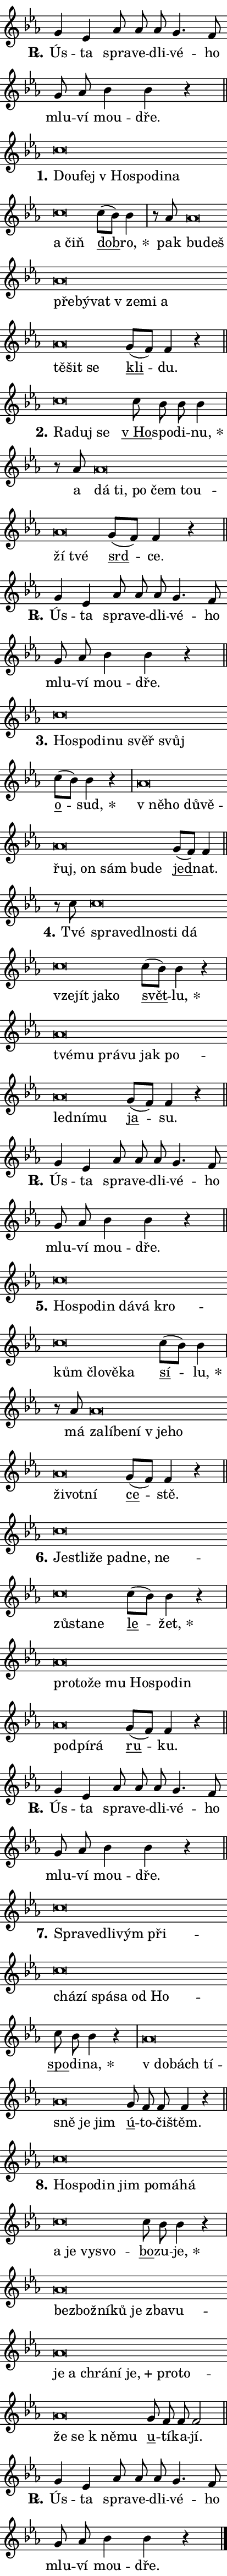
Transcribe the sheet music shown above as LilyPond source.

\version "2.22.1"
\header { tagline = "" }
\paper {
  indent = 0\cm
  top-margin = 0\cm
  right-margin = 0\cm
  bottom-margin = 0\cm
  left-margin = 0\cm
  paper-width = 7\cm
  page-breaking = #ly:one-page-breaking
  system-system-spacing.basic-distance = #11
  score-system-spacing.basic-distance = #11
  ragged-last = ##f
}


%% Author: Thomas Morley
%% https://lists.gnu.org/archive/html/lilypond-user/2020-05/msg00002.html
#(define (line-position grob)
"Returns position of @var[grob} in current system:
   @code{'start}, if at first time-step
   @code{'end}, if at last time-step
   @code{'middle} otherwise
"
  (let* ((col (ly:item-get-column grob))
         (ln (ly:grob-object col 'left-neighbor))
         (rn (ly:grob-object col 'right-neighbor))
         (col-to-check-left (if (ly:grob? ln) ln col))
         (col-to-check-right (if (ly:grob? rn) rn col))
         (break-dir-left
           (and
             (ly:grob-property col-to-check-left 'non-musical #f)
             (ly:item-break-dir col-to-check-left)))
         (break-dir-right
           (and
             (ly:grob-property col-to-check-right 'non-musical #f)
             (ly:item-break-dir col-to-check-right))))
        (cond ((eqv? 1 break-dir-left) 'start)
              ((eqv? -1 break-dir-right) 'end)
              (else 'middle))))

#(define (tranparent-at-line-position vctor)
  (lambda (grob)
  "Relying on @code{line-position} select the relevant enry from @var{vctor}.
Used to determine transparency,"
    (case (line-position grob)
      ((end) (not (vector-ref vctor 0)))
      ((middle) (not (vector-ref vctor 1)))
      ((start) (not (vector-ref vctor 2))))))

noteHeadBreakVisibility =
#(define-music-function (break-visibility)(vector?)
"Makes @code{NoteHead}s transparent relying on @var{break-visibility}"
#{
  \override NoteHead.transparent =
    #(tranparent-at-line-position break-visibility)
#})

#(define delete-ledgers-for-transparent-note-heads
  (lambda (grob)
    "Reads whether a @code{NoteHead} is transparent.
If so this @code{NoteHead} is removed from @code{'note-heads} from
@var{grob}, which is supposed to be @code{LedgerLineSpanner}.
As a result ledgers are not printed for this @code{NoteHead}"
    (let* ((nhds-array (ly:grob-object grob 'note-heads))
           (nhds-list
             (if (ly:grob-array? nhds-array)
                 (ly:grob-array->list nhds-array)
                 '()))
           ;; Relies on the transparent-property being done before
           ;; Staff.LedgerLineSpanner.after-line-breaking is executed.
           ;; This is fragile ...
           (to-keep
             (remove
               (lambda (nhd)
                 (ly:grob-property nhd 'transparent #f))
               nhds-list)))
      ;; TODO find a better method to iterate over grob-arrays, similiar
      ;; to filter/remove etc for lists
      ;; For now rebuilt from scratch
      (set! (ly:grob-object grob 'note-heads)  '())
      (for-each
        (lambda (nhd)
          (ly:pointer-group-interface::add-grob grob 'note-heads nhd))
        to-keep))))

hideNotes = {
  \noteHeadBreakVisibility #begin-of-line-visible
}
unHideNotes = {
  \noteHeadBreakVisibility #all-visible
}

% work-around for resetting accidentals
% https://lilypond.org/doc/v2.23/Documentation/notation/displaying-rhythms#unmetered-music
cadenzaMeasure = {
  \cadenzaOff
  \partial 1024 s1024
  \cadenzaOn
}

#(define-markup-command (accent layout props text) (markup?)
  "Underline accented syllable"
  (interpret-markup layout props
    #{\markup \override #'(offset . 4.3) \underline { #text }#}))

responsum = \markup \concat {
  "R" \hspace #-1.05 \path #0.1 #'((moveto 0 0.07) (lineto 0.9 0.8)) \hspace #0.05 "."
}

\layout {
    \context {
        \Staff
        \remove "Time_signature_engraver"
        \override LedgerLineSpanner.after-line-breaking = #delete-ledgers-for-transparent-note-heads
    }
    \context {
        \Voice {
            \override NoteHead.output-attributes = #'((class . "notehead"))
            \override Hairpin.height = #0.55
        }
    }
    \context {
        \Lyrics {
            \override StanzaNumber.output-attributes = #'((class . "stanzanumber"))
            \override LyricSpace.minimum-distance = #0.9
            \override LyricText.font-name = #"TeX Gyre Schola"
            \override LyricText.font-size = 1
            \override StanzaNumber.font-name = #"TeX Gyre Schola Bold"
            \override StanzaNumber.font-size = 1
        }
    }
}

% magnetic-lyrics.ily
%
%   written by
%     Jean Abou Samra <jean@abou-samra.fr>
%     Werner Lemberg <wl@gnu.org>
%
%   adapted by
%     Jiri Hon <jiri.hon@gmail.com>
%
% Version 2022-Apr-15

% https://www.mail-archive.com/lilypond-user@gnu.org/msg149350.html

#(define (Left_hyphen_pointer_engraver context)
   "Collect syllable-hyphen-syllable occurrences in lyrics and store
them in properties.  This engraver only looks to the left.  For
example, if the lyrics input is @code{foo -- bar}, it does the
following.

@itemize @bullet
@item
Set the @code{text} property of the @code{LyricHyphen} grob between
@q{foo} and @q{bar} to @code{foo}.

@item
Set the @code{left-hyphen} property of the @code{LyricText} grob with
text @q{foo} to the @code{LyricHyphen} grob between @q{foo} and
@q{bar}.
@end itemize

Use this auxiliary engraver in combination with the
@code{lyric-@/text::@/apply-@/magnetic-@/offset!} hook."
   (let ((hyphen #f)
         (text #f))
     (make-engraver
      (acknowledgers
       ((lyric-syllable-interface engraver grob source-engraver)
        (set! text grob)))
      (end-acknowledgers
       ((lyric-hyphen-interface engraver grob source-engraver)
        ;(when (not (grob::has-interface grob 'lyric-space-interface))
          (set! hyphen grob)));)
      ((stop-translation-timestep engraver)
       (when (and text hyphen)
         (ly:grob-set-object! text 'left-hyphen hyphen))
       (set! text #f)
       (set! hyphen #f)))))

#(define (lyric-text::apply-magnetic-offset! grob)
   "If the space between two syllables is less than the value in
property @code{LyricText@/.details@/.squash-threshold}, move the right
syllable to the left so that it gets concatenated with the left
syllable.

Use this function as a hook for
@code{LyricText@/.after-@/line-@/breaking} if the
@code{Left_@/hyphen_@/pointer_@/engraver} is active."
   (let ((hyphen (ly:grob-object grob 'left-hyphen #f)))
     (when hyphen
       (let ((left-text (ly:spanner-bound hyphen LEFT)))
         (when (grob::has-interface left-text 'lyric-syllable-interface)
           (let* ((common (ly:grob-common-refpoint grob left-text X))
                  (this-x-ext (ly:grob-extent grob common X))
                  (left-x-ext
                   (begin
                     ;; Trigger magnetism for left-text.
                     (ly:grob-property left-text 'after-line-breaking)
                     (ly:grob-extent left-text common X)))
                  ;; `delta` is the gap width between two syllables.
                  (delta (- (interval-start this-x-ext)
                            (interval-end left-x-ext)))
                  (details (ly:grob-property grob 'details))
                  (threshold (assoc-get 'squash-threshold details 0.2)))
             (when (< delta threshold)
               (let* (;; We have to manipulate the input text so that
                      ;; ligatures crossing syllable boundaries are not
                      ;; disabled.  For languages based on the Latin
                      ;; script this is essentially a beautification.
                      ;; However, for non-Western scripts it can be a
                      ;; necessity.
                      (lt (ly:grob-property left-text 'text))
                      (rt (ly:grob-property grob 'text))
                      (is-space (grob::has-interface hyphen 'lyric-space-interface))
                      (space (if is-space " " ""))
                      (space-markup (grob-interpret-markup grob " "))
                      (space-size (interval-length (ly:stencil-extent space-markup X)))
                      (extra-delta (if is-space space-size 0))
                      ;; Append new syllable.
                      (ltrt-space (if (and (string? lt) (string? rt))
                                (string-append lt space rt)
                                (make-concat-markup (list lt space rt))))
                      ;; Right-align `ltrt` to the right side.
                      (ltrt-space-markup (grob-interpret-markup
                               grob
                               (make-translate-markup
                                (cons (interval-length this-x-ext) 0)
                                (make-right-align-markup ltrt-space)))))
                 (begin
                   ;; Don't print `left-text`.
                   (ly:grob-set-property! left-text 'stencil #f)
                   ;; Set text and stencil (which holds all collected
                   ;; syllables so far) and shift it to the left.
                   (ly:grob-set-property! grob 'text ltrt-space)
                   (ly:grob-set-property! grob 'stencil ltrt-space-markup)
                   (ly:grob-translate-axis! grob (- (- delta extra-delta)) X))))))))))


#(define (lyric-hyphen::displace-bounds-first grob)
   ;; Make very sure this callback isn't triggered too early.
   (let ((left (ly:spanner-bound grob LEFT))
         (right (ly:spanner-bound grob RIGHT)))
     (ly:grob-property left 'after-line-breaking)
     (ly:grob-property right 'after-line-breaking)
     (ly:lyric-hyphen::print grob)))

squashThreshold = #0.4

\layout {
  \context {
    \Lyrics
    \consists #Left_hyphen_pointer_engraver
    \override LyricText.after-line-breaking =
      #lyric-text::apply-magnetic-offset!
    \override LyricHyphen.stencil = #lyric-hyphen::displace-bounds-first
    \override LyricText.details.squash-threshold = \squashThreshold
    \override LyricHyphen.minimum-distance = 0
    \override LyricHyphen.minimum-length = \squashThreshold
  }
}

squash = \override LyricText.details.squash-threshold = 9999
unSquash = \override LyricText.details.squash-threshold = \squashThreshold

left = \override LyricText.self-alignment-X = #LEFT
unLeft = \revert LyricText.self-alignment-X

starOffset = #(lambda (grob) 
                (let ((x_offset (ly:self-alignment-interface::aligned-on-x-parent grob)))
                  (if (= x_offset 0) 0 (+ x_offset 1.2))))

star = #(define-music-function (syllable)(string?)
"Append star separator at the end of a syllable"
#{
  \once \override LyricText.X-offset = #starOffset
  \lyricmode { \markup {
    #syllable
    \override #'((font-name . "TeX Gyre Schola Bold")) \hspace #0.2 \lower #0.65 \larger "*"
  } }
#})

starAccent = #(define-music-function (syllable)(string?)
"Append star separator at the end of a syllable and make accent"
#{
  \once \override LyricText.X-offset = #starOffset
  \lyricmode { \markup {
    \accent #syllable
    \override #'((font-name . "TeX Gyre Schola Bold")) \hspace #0.2 \lower #0.65 \larger "*"
  } }
#})

breath = #(define-music-function (syllable)(string?)
"Append breathing indicator at the end of a syllable"
#{
  \lyricmode { \markup { #syllable "+" } }
#})

optionalBreath = #(define-music-function (syllable)(string?)
"Append optional breathing indicator at the end of a syllable"
#{
  \lyricmode { \markup { #syllable "(+)" } }
#})


\score {
    <<
        \new Voice = "melody" { \cadenzaOn \key es \major \relative { g'4 es as8 as as \bar "" g4. f8 \bar "" g as bes4 bes r \cadenzaMeasure \bar "||" \break }
\relative { c''\breve*1/16 \hideNotes \breve*1/16 \bar "" \breve*1/16 \bar "" \breve*1/16 \bar "" \breve*1/16 \bar "" \breve*1/16 \bar "" \breve*1/16 \breve*1/16 \bar "" \unHideNotes \bar "" c8[( bes)] bes4 \cadenzaMeasure \bar "|" r8 as8 as\breve*1/16 \hideNotes \breve*1/16 \bar "" \breve*1/16 \bar "" \breve*1/16 \bar "" \breve*1/16 \bar "" \breve*1/16 \bar "" \breve*1/16 \bar "" \breve*1/16 \bar "" \breve*1/16 \bar "" \breve*1/16 \breve*1/16 \bar "" \unHideNotes \bar "" g8[( f)] f4 r \cadenzaMeasure \bar "||" \break }
\relative { c''\breve*1/16 \hideNotes \breve*1/16 \breve*1/16 \bar "" \unHideNotes \bar "" c8 bes bes bes4 \cadenzaMeasure \bar "|" r8 as8 as\breve*1/16 \hideNotes \breve*1/16 \bar "" \breve*1/16 \bar "" \breve*1/16 \bar "" \breve*1/16 \bar "" \breve*1/16 \breve*1/16 \bar "" \unHideNotes \bar "" g8[( f)] f4 r \cadenzaMeasure \bar "||" \break }
\relative { g'4 es as8 as as \bar "" g4. f8 \bar "" g as bes4 bes r \cadenzaMeasure \bar "||" \break }
\relative { c''\breve*1/16 \hideNotes \breve*1/16 \bar "" \breve*1/16 \bar "" \breve*1/16 \bar "" \breve*1/16 \breve*1/16 \bar "" \unHideNotes \bar "" c8[( bes)] bes4 r \cadenzaMeasure \bar "|" as\breve*1/16 \hideNotes \breve*1/16 \bar "" \breve*1/16 \bar "" \breve*1/16 \bar "" \breve*1/16 \bar "" \breve*1/16 \bar "" \breve*1/16 \bar "" \breve*1/16 \breve*1/16 \bar "" \unHideNotes \bar "" g8[( f)] f4 \cadenzaMeasure \bar "||" \break }
\relative { r8 c''8 c\breve*1/16 \hideNotes \breve*1/16 \bar "" \breve*1/16 \bar "" \breve*1/16 \bar "" \breve*1/16 \bar "" \breve*1/16 \bar "" \breve*1/16 \bar "" \breve*1/16 \bar "" \breve*1/16 \breve*1/16 \bar "" \unHideNotes \bar "" c8[( bes)] bes4 r \cadenzaMeasure \bar "|" as\breve*1/16 \hideNotes \breve*1/16 \bar "" \breve*1/16 \bar "" \breve*1/16 \bar "" \breve*1/16 \bar "" \breve*1/16 \bar "" \breve*1/16 \bar "" \breve*1/16 \breve*1/16 \bar "" \unHideNotes \bar "" g8[( f)] f4 r \cadenzaMeasure \bar "||" \break }
\relative { g'4 es as8 as as \bar "" g4. f8 \bar "" g as bes4 bes r \cadenzaMeasure \bar "||" \break }
\relative { c''\breve*1/16 \hideNotes \breve*1/16 \bar "" \breve*1/16 \bar "" \breve*1/16 \bar "" \breve*1/16 \bar "" \breve*1/16 \bar "" \breve*1/16 \bar "" \breve*1/16 \bar "" \breve*1/16 \breve*1/16 \bar "" \unHideNotes \bar "" c8[( bes)] bes4 \cadenzaMeasure \bar "|" r8 as8 as\breve*1/16 \hideNotes \breve*1/16 \bar "" \breve*1/16 \bar "" \breve*1/16 \bar "" \breve*1/16 \bar "" \breve*1/16 \bar "" \breve*1/16 \bar "" \breve*1/16 \breve*1/16 \bar "" \unHideNotes \bar "" g8[( f)] f4 r \cadenzaMeasure \bar "||" \break }
\relative { c''\breve*1/16 \hideNotes \breve*1/16 \bar "" \breve*1/16 \bar "" \breve*1/16 \bar "" \breve*1/16 \bar "" \breve*1/16 \bar "" \breve*1/16 \bar "" \breve*1/16 \breve*1/16 \bar "" \unHideNotes \bar "" c8[( bes)] bes4 r \cadenzaMeasure \bar "|" as\breve*1/16 \hideNotes \breve*1/16 \bar "" \breve*1/16 \bar "" \breve*1/16 \bar "" \breve*1/16 \bar "" \breve*1/16 \bar "" \breve*1/16 \bar "" \breve*1/16 \bar "" \breve*1/16 \breve*1/16 \bar "" \unHideNotes \bar "" g8[( f)] f4 r \cadenzaMeasure \bar "||" \break }
\relative { g'4 es as8 as as \bar "" g4. f8 \bar "" g as bes4 bes r \cadenzaMeasure \bar "||" \break }
\relative { c''\breve*1/16 \hideNotes \breve*1/16 \bar "" \breve*1/16 \bar "" \breve*1/16 \bar "" \breve*1/16 \bar "" \breve*1/16 \bar "" \breve*1/16 \bar "" \breve*1/16 \bar "" \breve*1/16 \bar "" \breve*1/16 \breve*1/16 \bar "" \unHideNotes \bar "" c8 bes bes4 r \cadenzaMeasure \bar "|" as\breve*1/16 \hideNotes \breve*1/16 \bar "" \breve*1/16 \bar "" \breve*1/16 \bar "" \breve*1/16 \breve*1/16 \bar "" \unHideNotes \bar "" g8 f f f4 r \cadenzaMeasure \bar "||" \break }
\relative { c''\breve*1/16 \hideNotes \breve*1/16 \bar "" \breve*1/16 \bar "" \breve*1/16 \bar "" \breve*1/16 \bar "" \breve*1/16 \bar "" \breve*1/16 \bar "" \breve*1/16 \bar "" \breve*1/16 \bar "" \breve*1/16 \breve*1/16 \bar "" \unHideNotes \bar "" c8 bes bes4 r \cadenzaMeasure \bar "|" as\breve*1/16 \hideNotes \breve*1/16 \bar "" \breve*1/16 \bar "" \breve*1/16 \bar "" \breve*1/16 \bar "" \breve*1/16 \bar "" \breve*1/16 \bar "" \breve*1/16 \bar "" \breve*1/16 \bar "" \breve*1/16 \bar "" \breve*1/16 \bar "" \breve*1/16 \bar "" \breve*1/16 \bar "" \breve*1/16 \bar "" \breve*1/16 \bar "" \breve*1/16 \bar "" \breve*1/16 \breve*1/16 \bar "" \unHideNotes \bar "" g8 f f f2 \cadenzaMeasure \bar "||" \break }
\relative { g'4 es as8 as as \bar "" g4. f8 \bar "" g as bes4 bes r \cadenzaMeasure \bar "||" \break } \bar "|." }
        \new Lyrics \lyricsto "melody" { \lyricmode { \set stanza = \responsum
Ús -- ta spra -- ve -- dli -- vé -- ho mlu -- ví mou -- dře.
\set stanza = "1."
\left Dou -- \squash fej "v Ho" -- spo -- di -- na a čiň \unLeft \unSquash \markup \accent dob -- \star ro, pak \left bu -- \squash deš pře -- bý -- vat "v ze" -- mi a tě -- šit se \unLeft \unSquash \markup \accent kli -- du.
\set stanza = "2."
\left Ra -- \squash duj se \unLeft \unSquash \markup \accent "v Ho" -- spo -- di -- \star nu, a \left dá \squash ti, po čem tou -- ží tvé \unLeft \unSquash \markup \accent srd -- ce.
\set stanza = \responsum
Ús -- ta spra -- ve -- dli -- vé -- ho mlu -- ví mou -- dře.
\set stanza = "3."
\left Ho -- \squash spo -- di -- nu svěř svůj \unLeft \unSquash \markup \accent o -- \star sud, \left "v ně" -- \squash ho dů -- vě -- řuj, on sám bu -- de \unLeft \unSquash \markup \accent jed -- nat.
\set stanza = "4."
Tvé \left spra -- \squash ve -- dl -- no -- sti dá vze -- jít ja -- ko \unLeft \unSquash \markup \accent svět -- \star lu, \left tvé -- \squash mu prá -- vu jak po -- led -- ní -- mu \unLeft \unSquash \markup \accent ja -- su.
\set stanza = \responsum
Ús -- ta spra -- ve -- dli -- vé -- ho mlu -- ví mou -- dře.
\set stanza = "5."
\left Ho -- \squash spo -- din dá -- vá kro -- kům člo -- vě -- ka \unLeft \unSquash \markup \accent sí -- \star lu, má \left za -- \squash lí -- be -- ní "v je" -- ho ži -- vot -- ní \unLeft \unSquash \markup \accent ce -- stě.
\set stanza = "6."
\left Je -- \squash stli -- že pad -- ne, ne -- zů -- sta -- ne \unLeft \unSquash \markup \accent le -- \star žet, \left pro -- \squash to -- že mu Ho -- spo -- din pod -- pí -- rá \unLeft \unSquash \markup \accent ru -- ku.
\set stanza = \responsum
Ús -- ta spra -- ve -- dli -- vé -- ho mlu -- ví mou -- dře.
\set stanza = "7."
\left Spra -- \squash ve -- dli -- vým při -- chá -- zí spá -- sa od Ho -- \unLeft \unSquash \markup \accent spo -- di -- \star na, \left "v do" -- \squash bách tí -- sně je jim \unLeft \unSquash \markup \accent ú -- to -- či -- štěm.
\set stanza = "8."
\left Ho -- \squash spo -- din jim po -- má -- há a je vy -- svo -- \unLeft \unSquash \markup \accent bo -- zu -- \star je, \left bez -- \squash bož -- ní -- ků je zba -- vu -- je a chrá -- ní \breath "je," pro -- to -- že se "k ně" -- mu \unLeft \unSquash \markup \accent u -- tí -- ka -- jí.
\set stanza = \responsum
Ús -- ta spra -- ve -- dli -- vé -- ho mlu -- ví mou -- dře. } }
    >>
    \layout {}
}
